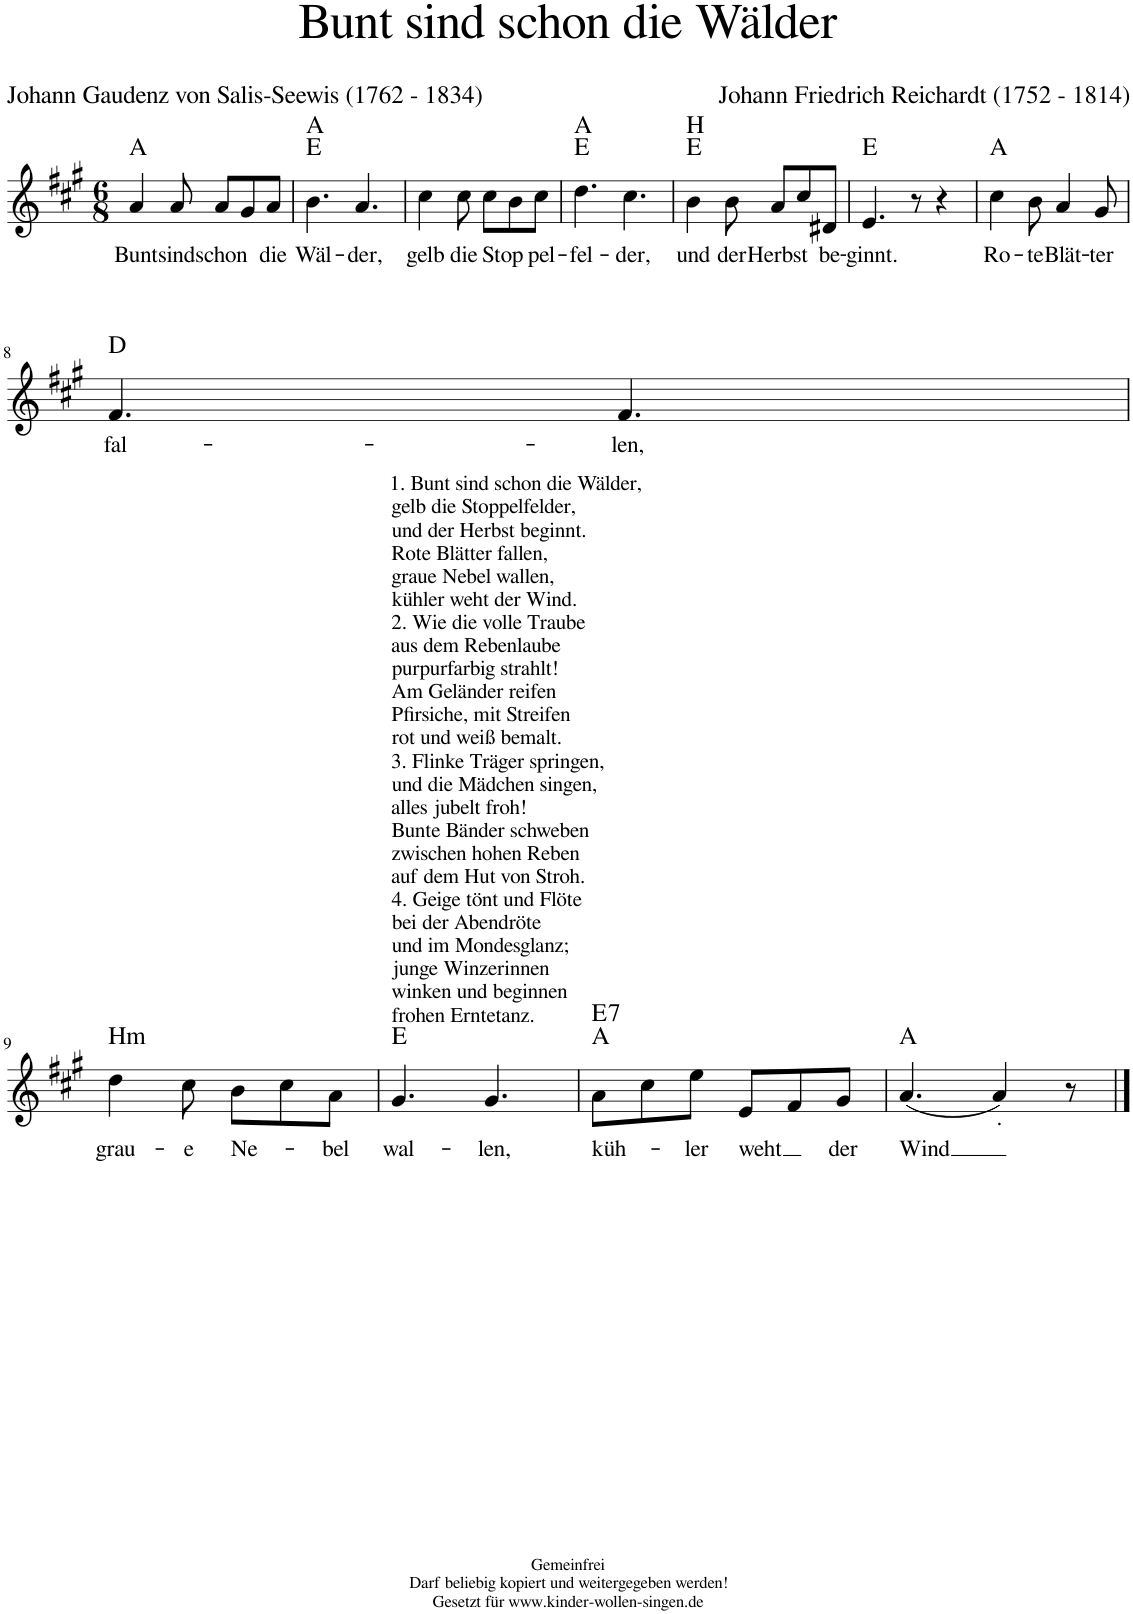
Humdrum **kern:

**kern	**text	**harte
*part1	*part1	*part1
*staff1	*staff1	*
*I"Voice	*	*
*clefG2	*	*
*k[f#c#g#]	*	*
*M6/8	*	*
=1	=1	=1
!	!LO:LY:b	!
4a/	Bunt	A:maj
!	!LO:LY:b	!
8a/	sind	.
!	!LO:LY:b	!
8a/L	schon	.
8g#/	.	.
!	!LO:LY:b	!
8a/J	die	.
=2	=2	=2
!	!LO:LY:b	!
4.b\	Wäl-	E:maj A:maj
!	!LO:LY:b	!
4.a/	-der,	.
=3	=3	=3
!	!LO:LY:b	!
4cc#\	gelb	.
!	!LO:LY:b	!
8cc#\	die	.
!	!LO:LY:b	!
8cc#\L	Stop-	.
8b\	.	.
!	!LO:LY:b	!
8cc#\J	-pel-	.
=4	=4	=4
!	!LO:LY:b	!
4.dd\	-fel-	E:maj A:maj
!	!LO:LY:b	!
4.cc#\	-der,	.
=5	=5	=5
!	!LO:LY:b	!LO:H:n=2:kt=H
4b\	und	E:maj N
!	!LO:LY:b	!
8b\	der	.
!	!LO:LY:b	!
8a/L	Herbst	.
8cc#/	.	.
!	!LO:LY:b	!
8d#X/J	be-	.
=6	=6	=6
!	!LO:LY:b	!
4.e/	-ginnt.	E:maj
8r	.	.
4r	.	.
=7	=7	=7
!	!LO:LY:b	!
4cc#\	Ro-	A:maj
!	!LO:LY:b	!
8b\	-te	.
!	!LO:LY:b	!
4a/	Blät-	.
!	!LO:LY:b	!
8g#/	-ter	.
!!LO:LB:g=z
=8	=8	=8
!	!LO:LY:b	!
4.f#/	fal-	D:maj
!	!LO:LY:b	!
4.f#/	-len,	.
!!LO:LB:g=z
=9	=9	=9
!	!LO:LY:b	!LO:H:kt=Hm
4dd\	grau-	N
!	!LO:LY:b	!
8cc#\	-e	.
!	!LO:LY:b	!
8b\L	Ne-	.
8cc#\	.	.
!	!LO:LY:b	!
8a\J	-bel	.
=10	=10	=10
!LO:TX:a:t=1. Bunt sind schon die Wälder,	!	!
!LO:TX:a:t=gelb die Stoppelfelder,	!	!
!LO:TX:a:t=und der Herbst beginnt.	!	!
!LO:TX:a:t=Rote Blätter fallen,	!	!
!LO:TX:a:t=graue Nebel wallen,	!	!
!LO:TX:a:t=kühler weht der Wind.	!	!
!LO:TX:a:t=2. Wie die volle Traube	!	!
!LO:TX:a:t=aus dem Rebenlaube	!	!
!LO:TX:a:t=purpurfarbig strahlt!	!	!
!LO:TX:a:t=Am Geländer reifen	!	!
!LO:TX:a:t=Pfirsiche, mit Streifen	!	!
!LO:TX:a:t=rot und weiß bemalt.	!	!
!LO:TX:a:t=3. Flinke Träger springen,	!	!
!LO:TX:a:t=und die Mädchen singen,	!	!
!LO:TX:a:t=alles jubelt froh!	!	!
!LO:TX:a:t=Bunte Bänder schweben	!	!
!LO:TX:a:t=zwischen hohen Reben	!	!
!LO:TX:a:t=auf dem Hut von Stroh.	!	!
!LO:TX:a:t=4. Geige tönt und Flöte	!	!
!LO:TX:a:t=bei der Abendröte	!	!
!LO:TX:a:t=und im Mondesglanz;	!	!
!LO:TX:a:t=junge Winzerinnen	!	!
!LO:TX:a:t=winken und beginnen	!	!
!LO:TX:a:t=frohen Erntetanz.	!	!
!	!LO:LY:b	!
4.g#/	wal-	E:maj
!	!LO:LY:b	!
4.g#/	-len,	.
=11	=11	=11
!	!LO:LY:b	!LO:H:n=2:kt=7
8a\L	küh-	A:maj E:7
8cc#\	.	.
!	!LO:LY:b	!
8ee\J	-ler	.
!	!LO:LY:b	!
8e/L	weht	.
8f#/	.	.
!	!LO:LY:b	!
8g#/J	der	.
=12	=12	=12
!	!LO:LY:b	!
(4.a/	Wind	A:maj
!	!LO:LY:b	!
4a/)	.	.
8r	.	.
==	==	==
*-	*-	*-
